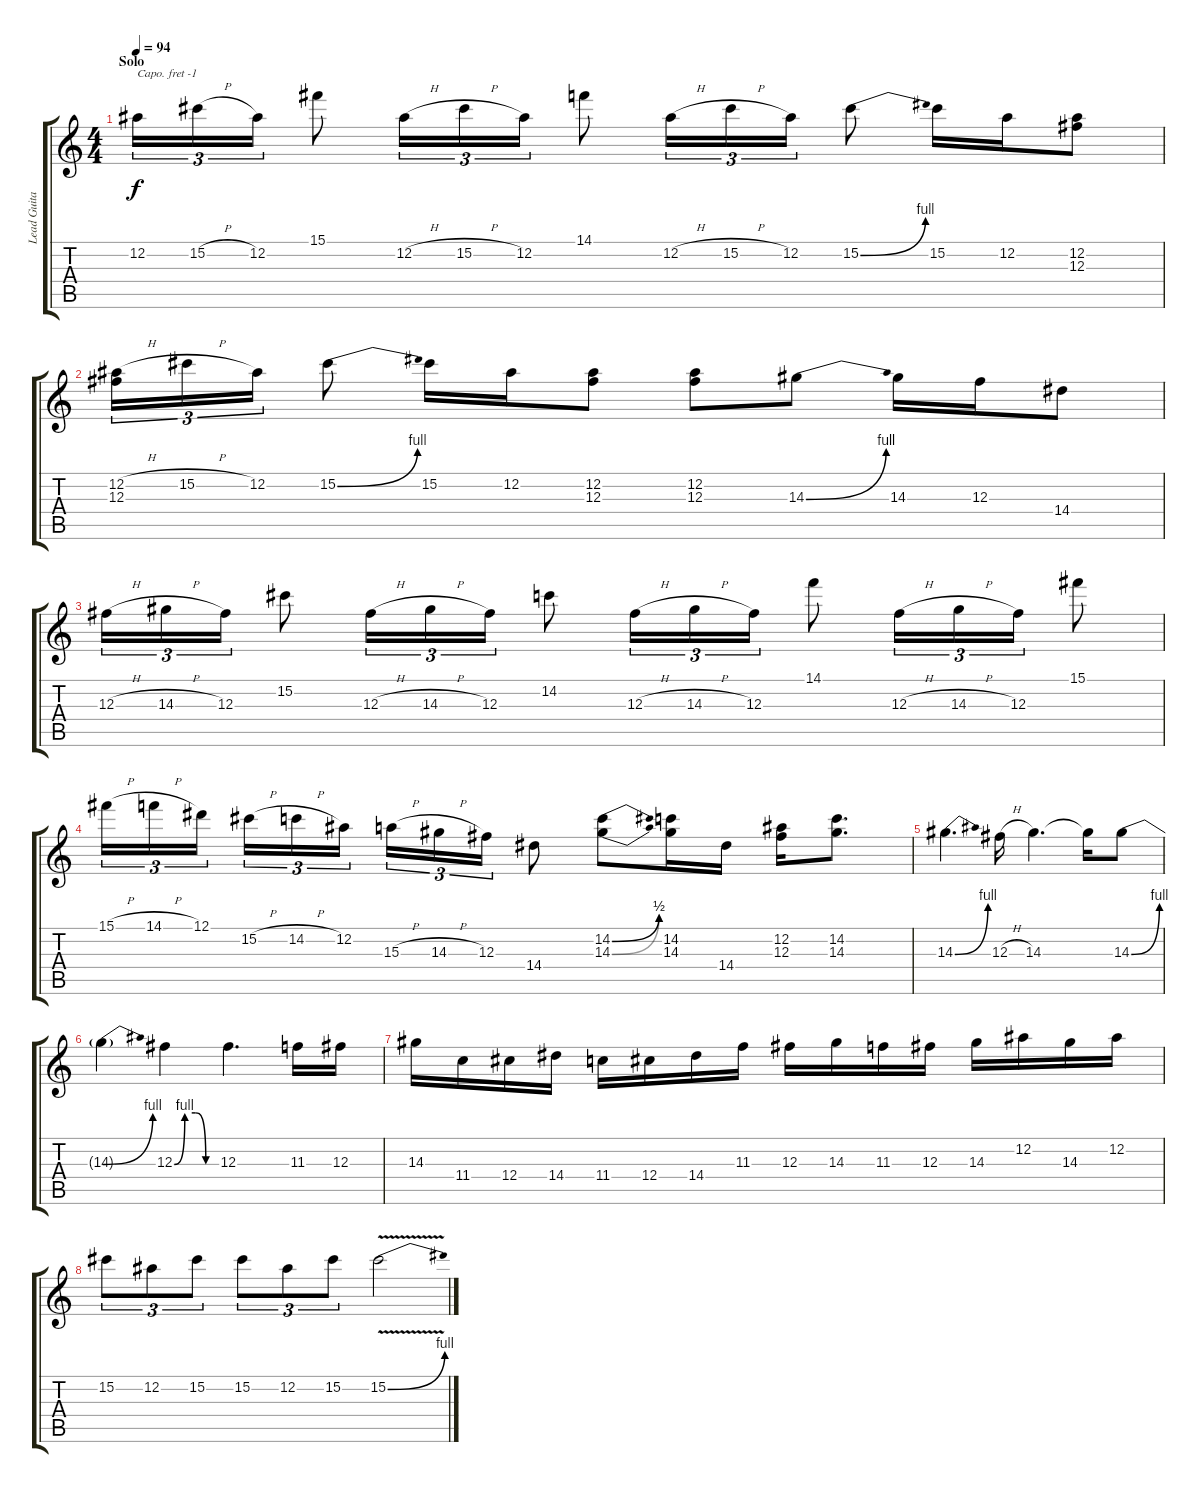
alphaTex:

\track ("Lead Guitar" "Lead Guita") {instrument distortionguitar}
\staff {score tabs}
\capo -1
\tuning (E4 B3 G3 D3 A2 E2) {hide}
\ts (4 4)
\section ("" "Solo")
\tempo 94
\clef g2
\ks c
12.2.16{tu (3 2) dy f} 15.2{h}.16{tu (3 2)} 12.2.16{tu (3 2)} 15.1.8 12.2{h}.16{tu (3 2)} 15.2{h}.16{tu (3 2)} 12.2.16{tu (3 2)} 14.1.8 12.2{h}.16{tu (3 2)} 15.2{h}.16{tu (3 2)} 12.2.16{tu (3 2)} 15.2{be (bend 0 0 60 4)}.8 15.2.16 12.2.16 (12.2 12.3).8 |
(12.2{h} 12.3).16{tu (3 2)} 15.2{h}.16{tu (3 2)} 12.2.16{tu (3 2)} 15.2{be (bend 0 0 60 4)}.8 15.2.16 12.2.16 (12.2 12.3).8 (12.2 12.3).8 14.3{be (bend 0 0 60 4)}.8 14.3.16 12.3.16 14.4.8 |
12.3{h}.16{tu (3 2)} 14.3{h}.16{tu (3 2)} 12.3.16{tu (3 2)} 15.2.8 12.3{h}.16{tu (3 2)} 14.3{h}.16{tu (3 2)} 12.3.16{tu (3 2)} 14.2.8 12.3{h}.16{tu (3 2)} 14.3{h}.16{tu (3 2)} 12.3.16{tu (3 2)} 14.1.8 12.3{h}.16{tu (3 2)} 14.3{h}.16{tu (3 2)} 12.3.16{tu (3 2)} 15.1.8 |
15.1{h}.16{tu (3 2)} 14.1{h}.16{tu (3 2)} 12.1.16{tu (3 2)} 15.2{h}.16{tu (3 2)} 14.2{h}.16{tu (3 2)} 12.2.16{tu (3 2)} 15.3{h}.16{tu (3 2)} 14.3{h}.16{tu (3 2)} 12.3.16{tu (3 2)} 14.4.8 (14.2{be (bend 0 0 60 2)} 14.3{be (bend 0 0 60 2)}).8 (14.2 14.3).16 14.4.16 (12.2 12.3).16 (14.2 14.3).8{d} |
14.3{be (bend 0 0 60 4)}.4{d} 12.3{h}.16 14.3.4{d} 14.3{t}.16 14.3{be (bend 0 0 60 4)}.8 |
14.3{be (bend 0 0 60 4) t}.4 12.3{be (custom 0 0 15 4 30 4 45 0 60 0)}.4 12.3.4{d} 11.3.16 12.3.16 |
14.3.16 11.4.16 12.4.16 14.4.16 11.4.16 12.4.16 14.4.16 11.3.16 12.3.16 14.3.16 11.3.16 12.3.16 14.3.16 12.2.16 14.3.16 12.2.16 |
15.2.8{tu (3 2)} 12.2.8{tu (3 2)} 15.2.8{tu (3 2)} 15.2.8{tu (3 2)} 12.2.8{tu (3 2)} 15.2.8{tu (3 2)} 15.2{be (bend 0 0 60 4) v}.2
